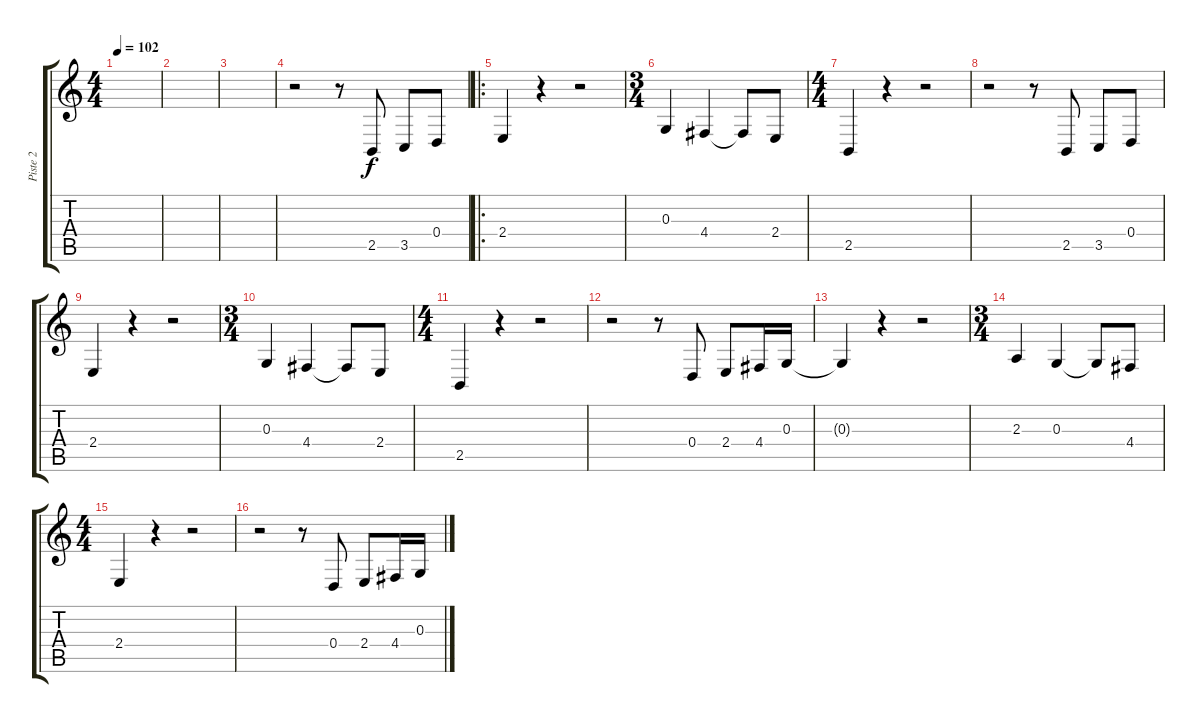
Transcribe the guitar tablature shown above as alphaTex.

\track ("Piste 2" "Piste 2") {instrument lead6voice}
\staff {score tabs}
\tuning (E4 B3 G3 D3 A2 E2) {hide}
\ts (4 4)
\tempo 102
\clef g2
\ks c
|
|
|
r.2 r.8 2.5.8 3.5.8 0.4.8 |
\ro
2.4.4 r.4 r.2 |
\ts (3 4)
0.3.4 4.4.4 4.4{t}.8 2.4.8 |
\ts (4 4)
2.5.4 r.4 r.2 |
r.2 r.8 2.5.8 3.5.8 0.4.8 |
2.4.4 r.4 r.2 |
\ts (3 4)
0.3.4 4.4.4 4.4{t}.8 2.4.8 |
\ts (4 4)
2.5.4 r.4 r.2 |
r.2 r.8 0.4.8 2.4.8 4.4.16 0.3.16 |
0.3{t}.4 r.4 r.2 |
\ts (3 4)
2.3.4 0.3.4 0.3{t}.8 4.4.8 |
\ts (4 4)
2.4.4 r.4 r.2 |
r.2 r.8 0.4.8 2.4.8 4.4.16 0.3.16
